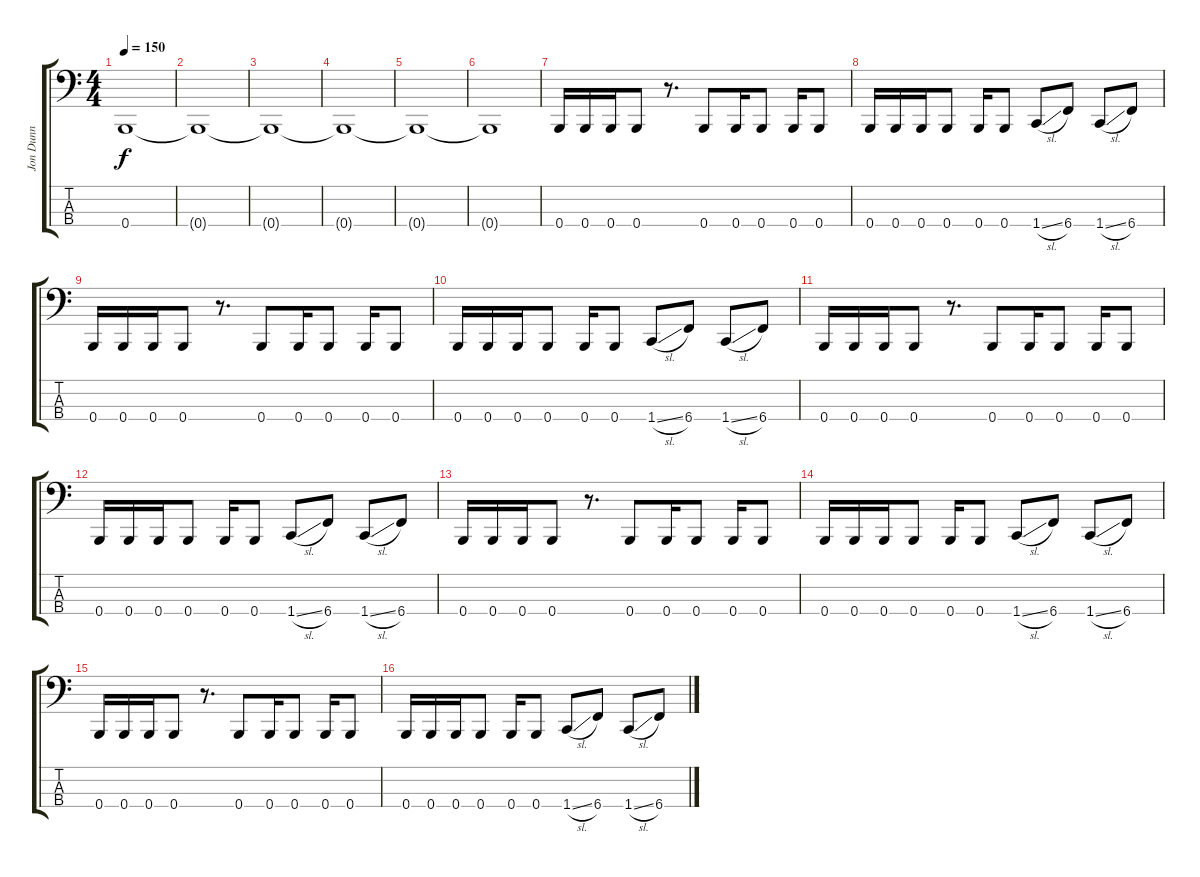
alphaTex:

\track ("Jon Dunn" "Jon Dunn") {instrument electricbasspick}
\staff {score tabs}
\tuning (E2 B1 Gb1 B0) {hide}
\ts (4 4)
\tempo 150
\clef f4
\ks c
0.4{t}.1{dy f} |
0.4{t}.1 |
0.4{t}.1 |
0.4{t}.1 |
0.4{t}.1 |
0.4{t}.1 |
0.4.16 0.4.16 0.4.16 0.4.8 r.8{d} 0.4.8 0.4.16 0.4.8 0.4.16 0.4.8 |
0.4.16 0.4.16 0.4.16 0.4.8 0.4.16 0.4.8 1.4{sl}.8 6.4.8 1.4{sl}.8 6.4.8 |
0.4.16 0.4.16 0.4.16 0.4.8 r.8{d} 0.4.8 0.4.16 0.4.8 0.4.16 0.4.8 |
0.4.16 0.4.16 0.4.16 0.4.8 0.4.16 0.4.8 1.4{sl}.8 6.4.8 1.4{sl}.8 6.4.8 |
0.4.16 0.4.16 0.4.16 0.4.8 r.8{d} 0.4.8 0.4.16 0.4.8 0.4.16 0.4.8 |
0.4.16 0.4.16 0.4.16 0.4.8 0.4.16 0.4.8 1.4{sl}.8 6.4.8 1.4{sl}.8 6.4.8 |
0.4.16 0.4.16 0.4.16 0.4.8 r.8{d} 0.4.8 0.4.16 0.4.8 0.4.16 0.4.8 |
0.4.16 0.4.16 0.4.16 0.4.8 0.4.16 0.4.8 1.4{sl}.8 6.4.8 1.4{sl}.8 6.4.8 |
0.4.16 0.4.16 0.4.16 0.4.8 r.8{d} 0.4.8 0.4.16 0.4.8 0.4.16 0.4.8 |
0.4.16 0.4.16 0.4.16 0.4.8 0.4.16 0.4.8 1.4{sl}.8 6.4.8 1.4{sl}.8 6.4.8
